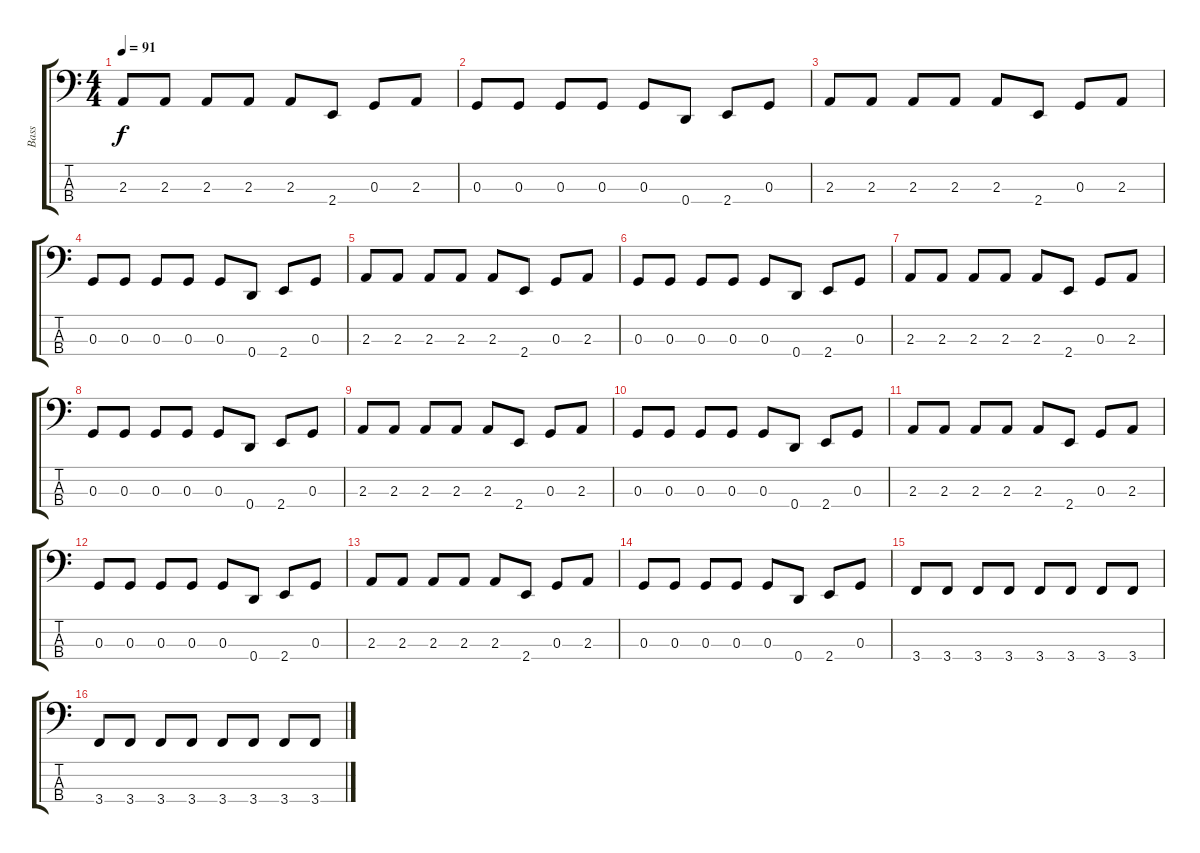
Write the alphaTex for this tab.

\track ("Bass" "Bass") {instrument electricbassfinger}
\staff {score tabs}
\tuning (F2 C2 G1 D1) {hide}
\ts (4 4)
\tempo 91
\clef f4
\ks c
2.3.8{dy f} 2.3.8 2.3.8 2.3.8 2.3.8 2.4.8 0.3.8 2.3.8 |
0.3.8 0.3.8 0.3.8 0.3.8 0.3.8 0.4.8 2.4.8 0.3.8 |
2.3.8 2.3.8 2.3.8 2.3.8 2.3.8 2.4.8 0.3.8 2.3.8 |
0.3.8 0.3.8 0.3.8 0.3.8 0.3.8 0.4.8 2.4.8 0.3.8 |
2.3.8 2.3.8 2.3.8 2.3.8 2.3.8 2.4.8 0.3.8 2.3.8 |
0.3.8 0.3.8 0.3.8 0.3.8 0.3.8 0.4.8 2.4.8 0.3.8 |
2.3.8 2.3.8 2.3.8 2.3.8 2.3.8 2.4.8 0.3.8 2.3.8 |
0.3.8 0.3.8 0.3.8 0.3.8 0.3.8 0.4.8 2.4.8 0.3.8 |
2.3.8 2.3.8 2.3.8 2.3.8 2.3.8 2.4.8 0.3.8 2.3.8 |
0.3.8 0.3.8 0.3.8 0.3.8 0.3.8 0.4.8 2.4.8 0.3.8 |
2.3.8 2.3.8 2.3.8 2.3.8 2.3.8 2.4.8 0.3.8 2.3.8 |
0.3.8 0.3.8 0.3.8 0.3.8 0.3.8 0.4.8 2.4.8 0.3.8 |
2.3.8 2.3.8 2.3.8 2.3.8 2.3.8 2.4.8 0.3.8 2.3.8 |
0.3.8 0.3.8 0.3.8 0.3.8 0.3.8 0.4.8 2.4.8 0.3.8 |
3.4.8 3.4.8 3.4.8 3.4.8 3.4.8 3.4.8 3.4.8 3.4.8 |
3.4.8 3.4.8 3.4.8 3.4.8 3.4.8 3.4.8 3.4.8 3.4.8
